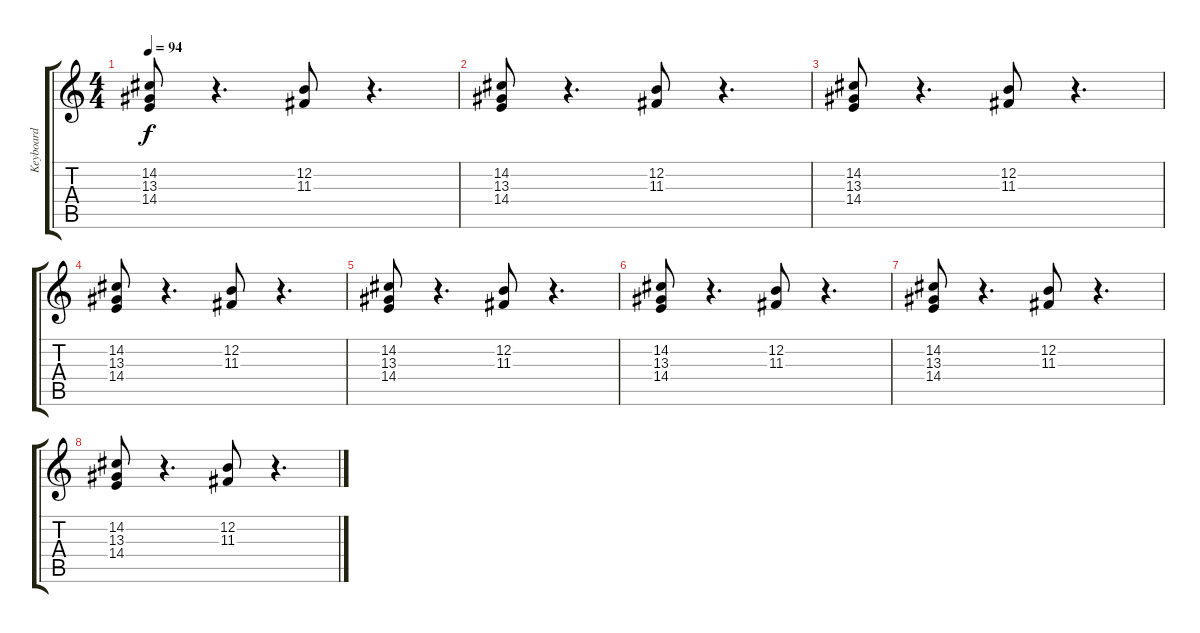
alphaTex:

\track ("Keyboard" "Keyboard") {instrument drawbarorgan}
\staff {score tabs}
\tuning (E4 B3 G3 D3 A2 E2) {hide}
\ts (4 4)
\tempo 94
\clef g2
\ks c
(14.2 13.3 14.4).8{dy f} r.4{d} (12.2 11.3).8 r.4{d} |
(14.2 13.3 14.4).8 r.4{d} (12.2 11.3).8 r.4{d} |
(14.2 13.3 14.4).8 r.4{d} (12.2 11.3).8 r.4{d} |
(14.2 13.3 14.4).8 r.4{d} (12.2 11.3).8 r.4{d} |
(14.2 13.3 14.4).8 r.4{d} (12.2 11.3).8 r.4{d} |
(14.2 13.3 14.4).8 r.4{d} (12.2 11.3).8 r.4{d} |
(14.2 13.3 14.4).8 r.4{d} (12.2 11.3).8 r.4{d} |
(14.2 13.3 14.4).8 r.4{d} (12.2 11.3).8 r.4{d}
